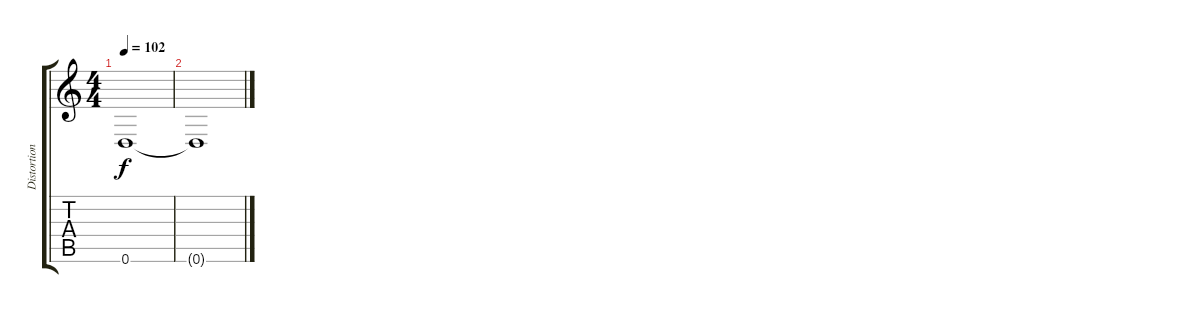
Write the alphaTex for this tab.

\track ("Distortion" "Distortion") {instrument overdrivenguitar}
\staff {score tabs}
\tuning (E4 B3 G3 D3 A2 D2) {hide}
\ts (4 4)
\tempo 102
\clef g2
\ks c
0.6.1{dy f} |
0.6{t}.1
